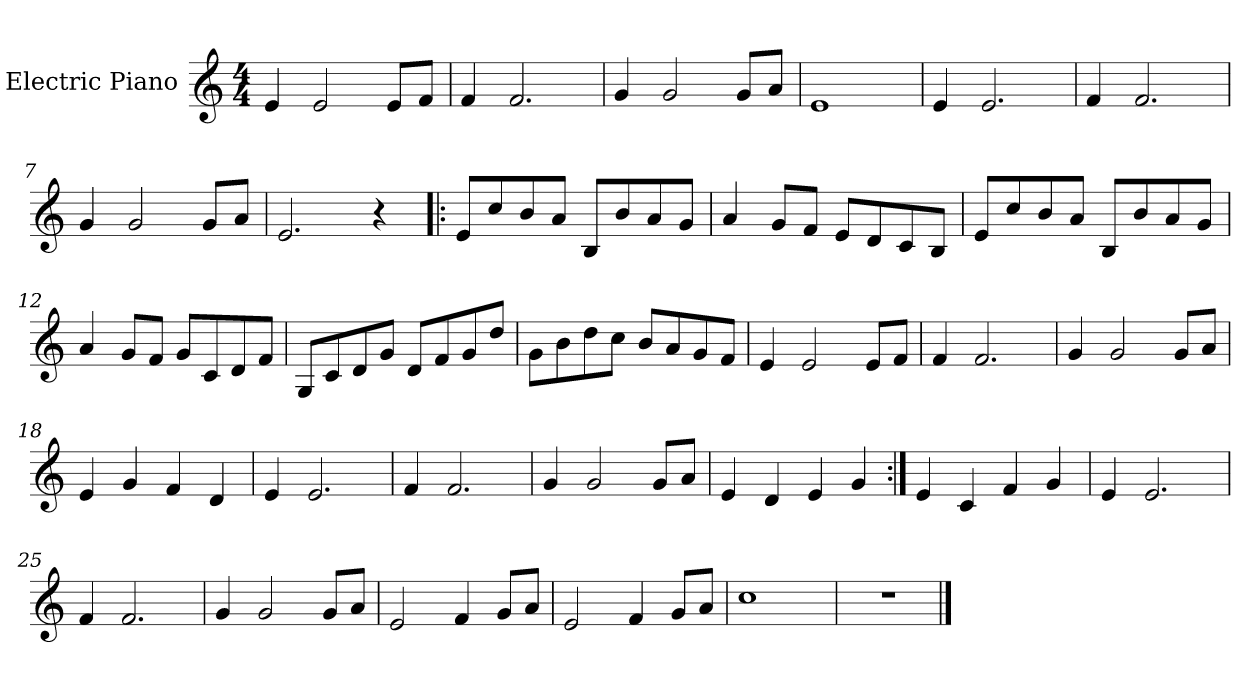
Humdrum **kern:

**kern
*part1
*staff1
*I"Electric Piano
*I'E.Pno
*clefG2
*k[]
*C:
*M4/4
=1
4e/
2e/
8e/L
8f/J
=2
4f/
2.f/
=3
4g/
2g/
8g/L
8a/J
=4
1e
=5
4e/
2.e/
=6
4f/
2.f/
=7
4g/
2g/
8g/L
8a/J
=8
2.e/
4r
!!LO:LB:g=z
=9!|:
8e/L
8cc/
8b/
8a/J
8B/L
8b/
8a/
8g/J
=10
4a/
8g/L
8f/J
8e/L
8d/
8c/
8B/J
=11
8e/L
8cc/
8b/
8a/J
8B/L
8b/
8a/
8g/J
=12
4a/
8g/L
8f/J
8g/L
8c/
8d/
8f/J
=13
8G/L
8c/
8d/
8g/J
8d/L
8f/
8g/
8dd/J
!!LO:LB:g=z
=14
8g\L
8b\
8dd\
8cc\J
8b/L
8a/
8g/
8f/J
=15
4e/
2e/
8e/L
8f/J
=16
4f/
2.f/
=17
4g/
2g/
8g/L
8a/J
=18
4e/
4g/
4f/
4d/
=19
4e/
2.e/
=20
4f/
2.f/
=21
4g/
2g/
8g/L
8a/J
!!LO:LB:g=z
=22
4e/
4d/
4e/
4g/
=23:|!
4e/
4c/
4f/
4g/
=24
4e/
2.e/
=25
4f/
2.f/
=26
4g/
2g/
8g/L
8a/J
=27
2e/
4f/
8g/L
8a/J
=28
2e/
4f/
8g/L
8a/J
=29
1cc
=30
1r
==
*-
